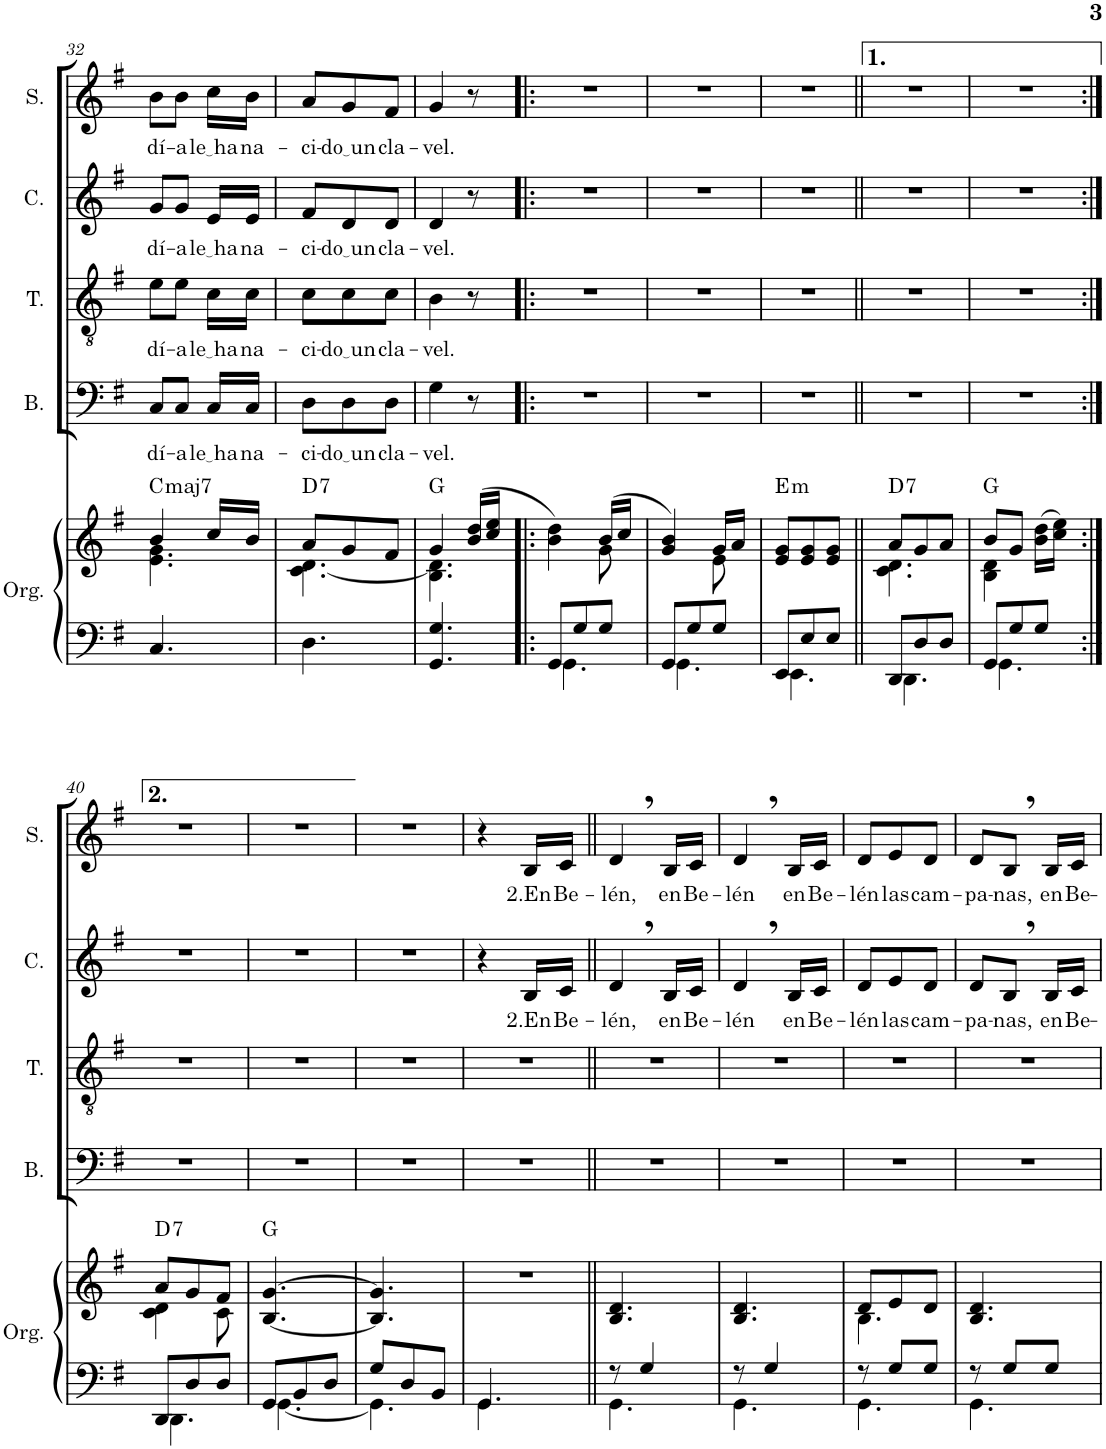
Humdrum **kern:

**kern	**kern	**harte	**kern	**text	**kern	**text	**kern	**text	**kern	**text
*part5	*part5	*part5	*part4	*part4	*part3	*part3	*part2	*part2	*part1	*part1
*staff6	*staff5	*	*staff4	*staff4	*staff3	*staff3	*staff2	*staff2	*staff1	*staff1
*I"Órgano	*	*	*I"Bajo	*	*I"Tenor	*	*I"Contralto	*	*I"Soprano	*
*	*	*	*I'B.	*	*I'T.	*	*I'C.	*	*I'S.	*
!!LO:PB:g=z
*clefF4	*clefG2	*	*clefF4	*	*clefGv2	*	*clefG2	*	*clefG2	*
*k[f#]	*k[f#]	*	*k[f#]	*	*k[f#]	*	*k[f#]	*	*k[f#]	*
*M3/8	*M3/8	*	*M3/8	*	*M3/8	*	*M3/8	*	*M3/8	*
=32	=32	=32	=32	=32	=32	=32	=32	=32	=32	=32
*	*^	*	*	*	*	*	*	*	*	*
!	!	!	!LO:H:kt=maj7	!	!LO:LY:b	!	!LO:LY:b	!	!LO:LY:b	!	!LO:LY:b
4.C/	4b/	4.e\ 4.g\	C:maj7	8C/L	dí-	8e\L	dí-	8g/L	dí-	8b\L	dí-
!	!	!	!	!	!LO:LY:b	!	!LO:LY:b	!	!LO:LY:b	!	!LO:LY:b
.	.	.	.	8C/J	-a	8e\J	-a	8g/J	-a	8b\J	-a
!	!	!	!	!	!LO:LY:b	!	!LO:LY:b	!	!LO:LY:b	!	!LO:LY:b
.	16cc/LL	.	.	16C/LL	le ha	16c\LL	le ha	16e/LL	le ha	16cc\LL	le ha
!	!	!	!	!	!LO:LY:b	!	!LO:LY:b	!	!LO:LY:b	!	!LO:LY:b
.	16b/JJ	.	.	16C/JJ	na-	16c\JJ	na-	16e/JJ	na-	16b\JJ	na-
=33	=33	=33	=33	=33	=33	=33	=33	=33	=33	=33	=33
!	!	!	!LO:H:kt=7	!	!LO:LY:b	!	!LO:LY:b	!	!LO:LY:b	!	!LO:LY:b
4.D\	8a/L	4.c\ [4.d\	D:7	8D\L	-ci-	8c\L	-ci-	8f#/L	-ci-	8a/L	-ci-
!	!	!	!	!	!LO:LY:b	!	!LO:LY:b	!	!LO:LY:b	!	!LO:LY:b
.	8g/	.	.	8D\	do un	8c\	do un	8d/	do un	8g/	do un
!	!	!	!	!	!LO:LY:b	!	!LO:LY:b	!	!LO:LY:b	!	!LO:LY:b
.	8f#/J	.	.	8D\J	cla-	8c\J	cla-	8d/J	cla-	8f#/J	cla-
=34	=34	=34	=34	=34	=34	=34	=34	=34	=34	=34	=34
!	!	!	!	!	!LO:LY:b	!	!LO:LY:b	!	!LO:LY:b	!	!LO:LY:b
4.GG/ 4.G/	4g/	4.B\ 4.d\]	G:maj	4G\	-vel.	4B\	-vel.	4d/	-vel.	4g/	-vel.
.	(16b/ 16dd/LL	.	.	8r	.	8r	.	8r	.	8r	.
.	16cc/ 16ee/JJ	.	.	.	.	.	.	.	.	.	.
=35!|:	=35!|:	=35!|:	=35!|:	=35!|:	=35!|:	=35!|:	=35!|:	=35!|:	=35!|:	=35!|:	=35!|:
*^	*	*	*	*	*	*	*	*	*	*	*
8GG/L	4.GG\	4b\ 4dd\)	4ryy	.	4.r	.	4.r	.	4.r	.	4.r	.
8G/	.	.	.	.	.	.	.	.	.	.	.	.
8G/J	.	(16b/LL	8g\	.	.	.	.	.	.	.	.	.
.	.	16cc/JJ	.	.	.	.	.	.	.	.	.	.
=36	=36	=36	=36	=36	=36	=36	=36	=36	=36	=36	=36	=36
8GG/L	4.GG\	4g/ 4b/)	4ryy	.	4.r	.	4.r	.	4.r	.	4.r	.
8G/	.	.	.	.	.	.	.	.	.	.	.	.
8G/J	.	16g/LL	8e\	.	.	.	.	.	.	.	.	.
.	.	16a/JJ	.	.	.	.	.	.	.	.	.	.
*	*	*v	*v	*	*	*	*	*	*	*	*	*
=37	=37	=37	=37	=37	=37	=37	=37	=37	=37	=37	=37
!	!	!	!LO:H:kt=m	!	!	!	!	!	!	!	!
8EE/L	4.EE\	8e/ 8g/L	E:min	4.r	.	4.r	.	4.r	.	4.r	.
8E/	.	8e/ 8g/	.	.	.	.	.	.	.	.	.
8E/J	.	8e/ 8g/J	.	.	.	.	.	.	.	.	.
=38||	=38||	=38||	=38||	=38||	=38||	=38||	=38||	=38||	=38||	=38||	=38||
*	*	*^	*	*	*	*	*	*	*	*	*
!	!	!	!	!LO:H:kt=7	!	!	!	!	!	!	!	!
8DD/L	4.DD\	8a/L	4.c\ 4.d\	D:7	4.r	.	4.r	.	4.r	.	4.r	.
8D/	.	8g/	.	.	.	.	.	.	.	.	.	.
8D/J	.	8a/J	.	.	.	.	.	.	.	.	.	.
=39	=39	=39	=39	=39	=39	=39	=39	=39	=39	=39	=39	=39
8GG/L	4.GG\	8b/L	4B\ 4d\	G:maj	4.r	.	4.r	.	4.r	.	4.r	.
8G/	.	8g/J	.	.	.	.	.	.	.	.	.	.
8G/J	.	(16b\ 16dd\LL	8ryy	.	.	.	.	.	.	.	.	.
.	.	16cc\ 16ee\JJ)	.	.	.	.	.	.	.	.	.	.
!!LO:LB:g=z
=40:|!	=40:|!	=40:|!	=40:|!	=40:|!	=40:|!	=40:|!	=40:|!	=40:|!	=40:|!	=40:|!	=40:|!	=40:|!
!	!	!	!	!LO:H:kt=7	!	!	!	!	!	!	!	!
8DD/L	4.DD\	8a/L	4c\ 4d\	D:7	4.r	.	4.r	.	4.r	.	4.r	.
8D/	.	8g/	.	.	.	.	.	.	.	.	.	.
8D/J	.	8f#/J	8c\	.	.	.	.	.	.	.	.	.
*	*	*v	*v	*	*	*	*	*	*	*	*	*
=41	=41	=41	=41	=41	=41	=41	=41	=41	=41	=41	=41
8GG/L	[4.GG\	[4.B/ [4.g/	G:maj	4.r	.	4.r	.	4.r	.	4.r	.
8BB/	.	.	.	.	.	.	.	.	.	.	.
8D/J	.	.	.	.	.	.	.	.	.	.	.
=42	=42	=42	=42	=42	=42	=42	=42	=42	=42	=42	=42
8G/L	4.GG\]	4.B/] 4.g/]	.	4.r	.	4.r	.	4.r	.	4.r	.
8D/	.	.	.	.	.	.	.	.	.	.	.
8BB/J	.	.	.	.	.	.	.	.	.	.	.
=43	=43	=43	=43	=43	=43	=43	=43	=43	=43	=43	=43
4.GG/	4.GG\	4.r	.	4.r	.	4.r	.	4r	.	4r	.
!	!	!	!	!	!	!	!	!	!LO:LY:b	!	!LO:LY:b
.	.	.	.	.	.	.	.	16B/LL	2.En	16B/LL	2.En
!	!	!	!	!	!	!	!	!	!LO:LY:b	!	!LO:LY:b
.	.	.	.	.	.	.	.	16c/JJ	Be-	16c/JJ	Be-
=44||	=44||	=44||	=44||	=44||	=44||	=44||	=44||	=44||	=44||	=44||	=44||
!	!	!	!	!	!	!	!	!	!LO:LY:b	!	!LO:LY:b
8r	4.GG\	4.B/ 4.d/	.	4.r	.	4.r	.	4d,/	-lén,	4d,/	-lén,
4G/	.	.	.	.	.	.	.	.	.	.	.
!	!	!	!	!	!	!	!	!	!LO:LY:b	!	!LO:LY:b
.	.	.	.	.	.	.	.	16B/LL	en	16B/LL	en
!	!	!	!	!	!	!	!	!	!LO:LY:b	!	!LO:LY:b
.	.	.	.	.	.	.	.	16c/JJ	Be-	16c/JJ	Be-
=45	=45	=45	=45	=45	=45	=45	=45	=45	=45	=45	=45
!	!	!	!	!	!	!	!	!	!LO:LY:b	!	!LO:LY:b
8r	4.GG\	4.B/ 4.d/	.	4.r	.	4.r	.	4d,/	-lén	4d,/	-lén
4G/	.	.	.	.	.	.	.	.	.	.	.
!	!	!	!	!	!	!	!	!	!LO:LY:b	!	!LO:LY:b
.	.	.	.	.	.	.	.	16B/LL	en	16B/LL	en
!	!	!	!	!	!	!	!	!	!LO:LY:b	!	!LO:LY:b
.	.	.	.	.	.	.	.	16c/JJ	Be-	16c/JJ	Be-
=46	=46	=46	=46	=46	=46	=46	=46	=46	=46	=46	=46
*	*	*^	*	*	*	*	*	*	*	*	*
!	!	!	!	!	!	!	!	!	!	!LO:LY:b	!	!LO:LY:b
8r	4.GG\	8d/L	4.B\	.	4.r	.	4.r	.	8d/L	-lén	8d/L	-lén
!	!	!	!	!	!	!	!	!	!	!LO:LY:b	!	!LO:LY:b
8G/L	.	8e/	.	.	.	.	.	.	8e/	las	8e/	las
!	!	!	!	!	!	!	!	!	!	!LO:LY:b	!	!LO:LY:b
8G/J	.	8d/J	.	.	.	.	.	.	8d/J	cam-	8d/J	cam-
*	*	*v	*v	*	*	*	*	*	*	*	*	*
=47	=47	=47	=47	=47	=47	=47	=47	=47	=47	=47	=47
!	!	!	!	!	!	!	!	!	!LO:LY:b	!	!LO:LY:b
8r	4.GG\	4.B/ 4.d/	.	4.r	.	4.r	.	8d/L	-pa-	8d/L	-pa-
!	!	!	!	!	!	!	!	!	!LO:LY:b	!	!LO:LY:b
8G/L	.	.	.	.	.	.	.	8B,/J	-nas,	8B,/J	-nas,
!	!	!	!	!	!	!	!	!	!LO:LY:b	!	!LO:LY:b
8G/J	.	.	.	.	.	.	.	16B/LL	en	16B/LL	en
!	!	!	!	!	!	!	!	!	!LO:LY:b	!	!LO:LY:b
.	.	.	.	.	.	.	.	16c/JJ	Be-	16c/JJ	Be-
*v	*v	*	*	*	*	*	*	*	*	*	*
=	=	=	=	=	=	=	=	=	=	=
*-	*-	*-	*-	*-	*-	*-	*-	*-	*-	*-
